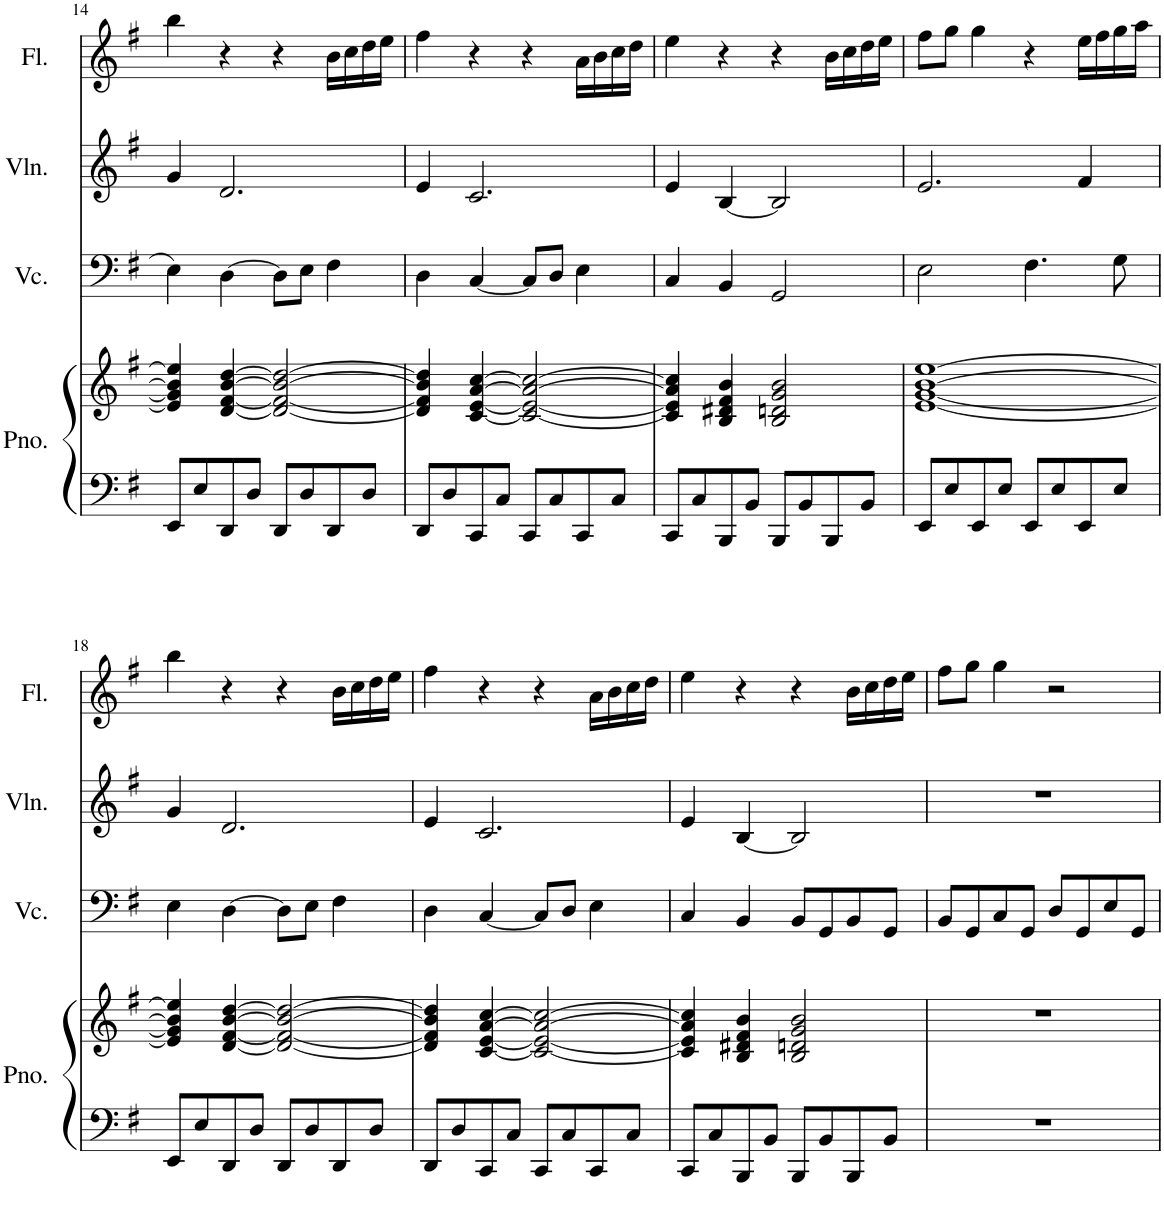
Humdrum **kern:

**kern	**kern	**kern	**kern	**kern
*part4	*part4	*part3	*part2	*part1
*staff5	*staff4	*staff3	*staff2	*staff1
*I"Piano	*	*I"Violoncello	*I"Violin	*I"Flute
*I'Pno.	*	*I'Vc.	*I'Vln.	*I'Fl.
!!LO:PB:g=z
*clefF4	*clefG2	*clefF4	*clefG2	*clefG2
*k[f#]	*k[f#]	*k[f#]	*k[f#]	*k[f#]
*M4/4	*M4/4	*M4/4	*M4/4	*M4/4
=14	=14	=14	=14	=14
8EE/L	4e/] 4g/] 4b/] 4ee/]	4E\	4g/	4bb\
8E/	.	.	.	.
8DD/	[4d/ [4f#/ [4b/ [4dd/	[4D\	2.d/	4r
8D/J	.	.	.	.
8DD/L	2d/_ 2f#/_ 2b/_ 2dd/_	8D\L]	.	4r
8D/	.	8E\J	.	.
8DD/	.	4F#\	.	16b\LL
.	.	.	.	16cc\
8D/J	.	.	.	16dd\
.	.	.	.	16ee\JJ
=15	=15	=15	=15	=15
8DD/L	4d/] 4f#/] 4b/] 4dd/]	4D\	4e/	4ff#\
8D/	.	.	.	.
8CC/	[4c/ [4e/ [4a/ [4cc/	[4C/	2.c/	4r
8C/J	.	.	.	.
8CC/L	2c/_ 2e/_ 2a/_ 2cc/_	8C/L]	.	4r
8C/	.	8D/J	.	.
8CC/	.	4E\	.	16a\LL
.	.	.	.	16b\
8C/J	.	.	.	16cc\
.	.	.	.	16dd\JJ
=16	=16	=16	=16	=16
8CC/L	4c/] 4e/] 4a/] 4cc/]	4C/	4e/	4ee\
8C/	.	.	.	.
8BBB/	4B/ 4d#X/ 4f#/ 4b/	4BB/	[4B/	4r
8BB/J	.	.	.	.
8BBB/L	2B/ 2dn/ 2g/ 2b/	2GG/	2B/]	4r
8BB/	.	.	.	.
8BBB/	.	.	.	16b\LL
.	.	.	.	16cc\
8BB/J	.	.	.	16dd\
.	.	.	.	16ee\JJ
=17	=17	=17	=17	=17
8EE/L	[1e [1g [1b [1ee	2E\	2.e/	8ff#\L
8E/	.	.	.	8gg\J
8EE/	.	.	.	4gg\
8E/J	.	.	.	.
8EE/L	.	4.F#\	.	4r
8E/	.	.	.	.
8EE/	.	.	4f#/	16ee\LL
.	.	.	.	16ff#\
8E/J	.	8G\	.	16gg\
.	.	.	.	16aa\JJ
!!LO:LB:g=z
=18	=18	=18	=18	=18
8EE/L	4e/] 4g/] 4b/] 4ee/]	4E\	4g/	4bb\
8E/	.	.	.	.
8DD/	[4d/ [4f#/ [4b/ [4dd/	[4D\	2.d/	4r
8D/J	.	.	.	.
8DD/L	2d/_ 2f#/_ 2b/_ 2dd/_	8D\L]	.	4r
8D/	.	8E\J	.	.
8DD/	.	4F#\	.	16b\LL
.	.	.	.	16cc\
8D/J	.	.	.	16dd\
.	.	.	.	16ee\JJ
=19	=19	=19	=19	=19
8DD/L	4d/] 4f#/] 4b/] 4dd/]	4D\	4e/	4ff#\
8D/	.	.	.	.
8CC/	[4c/ [4e/ [4a/ [4cc/	[4C/	2.c/	4r
8C/J	.	.	.	.
8CC/L	2c/_ 2e/_ 2a/_ 2cc/_	8C/L]	.	4r
8C/	.	8D/J	.	.
8CC/	.	4E\	.	16a\LL
.	.	.	.	16b\
8C/J	.	.	.	16cc\
.	.	.	.	16dd\JJ
=20	=20	=20	=20	=20
8CC/L	4c/] 4e/] 4a/] 4cc/]	4C/	4e/	4ee\
8C/	.	.	.	.
8BBB/	4B/ 4d#X/ 4f#/ 4b/	4BB/	[4B/	4r
8BB/J	.	.	.	.
8BBB/L	2B/ 2dn/ 2g/ 2b/	8BB/L	2B/]	4r
8BB/	.	8GG/	.	.
8BBB/	.	8BB/	.	16b\LL
.	.	.	.	16cc\
8BB/J	.	8GG/J	.	16dd\
.	.	.	.	16ee\JJ
=21	=21	=21	=21	=21
1r	1r	8BB/L	1r	8ff#\L
.	.	8GG/	.	8gg\J
.	.	8C/	.	4gg\
.	.	8GG/J	.	.
.	.	8D/L	.	2r
.	.	8GG/	.	.
.	.	8E/	.	.
.	.	8GG/J	.	.
=	=	=	=	=
*-	*-	*-	*-	*-
